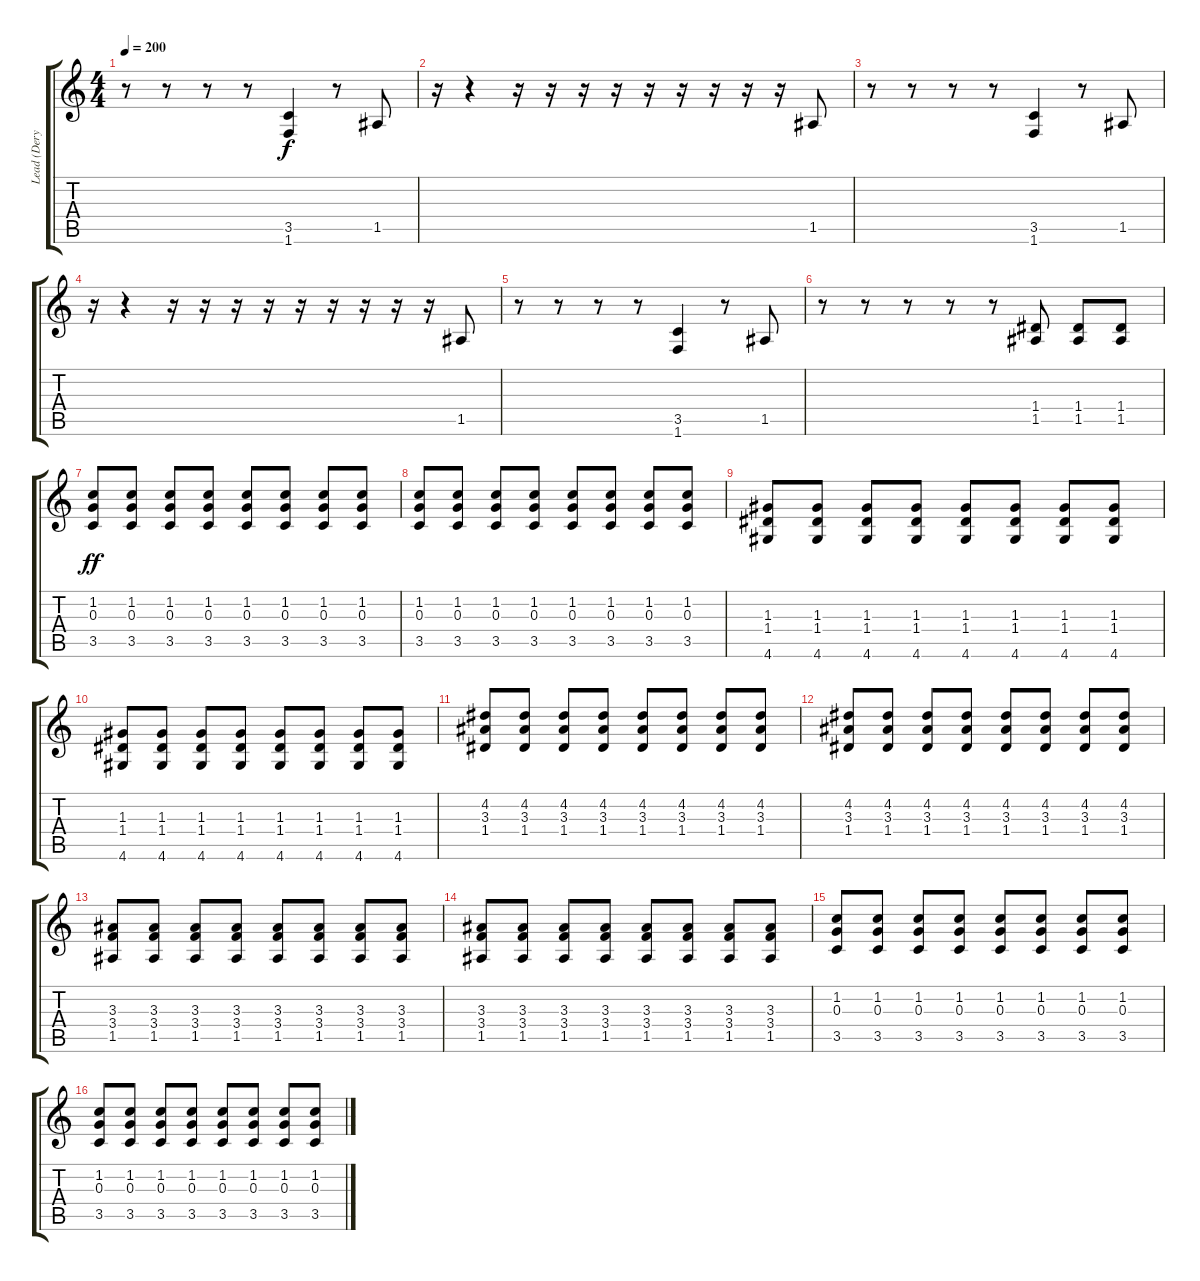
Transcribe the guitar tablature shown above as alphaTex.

\track ("Lead (Deryck)" "Lead (Dery") {instrument distortionguitar}
\staff {score tabs}
\tuning (E4 B3 G3 D3 A2 E2) {hide}
\ts (4 4)
\tempo 200
\clef g2
\ks c
r.8{dy f} r.8 r.8 r.8 (3.5 1.6).4 r.8 1.5.8 |
r.16 r.4 r.16 r.16 r.16 r.16 r.16 r.16 r.16 r.16 r.16 1.5.8 |
r.8 r.8 r.8 r.8 (3.5 1.6).4 r.8 1.5.8 |
r.16 r.4 r.16 r.16 r.16 r.16 r.16 r.16 r.16 r.16 r.16 1.5.8 |
r.8 r.8 r.8 r.8 (3.5 1.6).4 r.8 1.5.8 |
r.8 r.8 r.8 r.8 r.8 (1.4 1.5).8 (1.4 1.5).8 (1.4 1.5).8 |
(1.2 0.3 3.5).8{dy ff} (1.2 0.3 3.5).8 (1.2 0.3 3.5).8 (1.2 0.3 3.5).8 (1.2 0.3 3.5).8 (1.2 0.3 3.5).8 (1.2 0.3 3.5).8 (1.2 0.3 3.5).8 |
(1.2 0.3 3.5).8 (1.2 0.3 3.5).8 (1.2 0.3 3.5).8 (1.2 0.3 3.5).8 (1.2 0.3 3.5).8 (1.2 0.3 3.5).8 (1.2 0.3 3.5).8 (1.2 0.3 3.5).8 |
(1.3 1.4 4.6).8 (1.3 1.4 4.6).8 (1.3 1.4 4.6).8 (1.3 1.4 4.6).8 (1.3 1.4 4.6).8 (1.3 1.4 4.6).8 (1.3 1.4 4.6).8 (1.3 1.4 4.6).8 |
(1.3 1.4 4.6).8 (1.3 1.4 4.6).8 (1.3 1.4 4.6).8 (1.3 1.4 4.6).8 (1.3 1.4 4.6).8 (1.3 1.4 4.6).8 (1.3 1.4 4.6).8 (1.3 1.4 4.6).8 |
(4.2 3.3 1.4).8 (4.2 3.3 1.4).8 (4.2 3.3 1.4).8 (4.2 3.3 1.4).8 (4.2 3.3 1.4).8 (4.2 3.3 1.4).8 (4.2 3.3 1.4).8 (4.2 3.3 1.4).8 |
(4.2 3.3 1.4).8 (4.2 3.3 1.4).8 (4.2 3.3 1.4).8 (4.2 3.3 1.4).8 (4.2 3.3 1.4).8 (4.2 3.3 1.4).8 (4.2 3.3 1.4).8 (4.2 3.3 1.4).8 |
(3.3 3.4 1.5).8 (3.3 3.4 1.5).8 (3.3 3.4 1.5).8 (3.3 3.4 1.5).8 (3.3 3.4 1.5).8 (3.3 3.4 1.5).8 (3.3 3.4 1.5).8 (3.3 3.4 1.5).8 |
(3.3 3.4 1.5).8 (3.3 3.4 1.5).8 (3.3 3.4 1.5).8 (3.3 3.4 1.5).8 (3.3 3.4 1.5).8 (3.3 3.4 1.5).8 (3.3 3.4 1.5).8 (3.3 3.4 1.5).8 |
(1.2 0.3 3.5).8 (1.2 0.3 3.5).8 (1.2 0.3 3.5).8 (1.2 0.3 3.5).8 (1.2 0.3 3.5).8 (1.2 0.3 3.5).8 (1.2 0.3 3.5).8 (1.2 0.3 3.5).8 |
(1.2 0.3 3.5).8 (1.2 0.3 3.5).8 (1.2 0.3 3.5).8 (1.2 0.3 3.5).8 (1.2 0.3 3.5).8 (1.2 0.3 3.5).8 (1.2 0.3 3.5).8 (1.2 0.3 3.5).8
